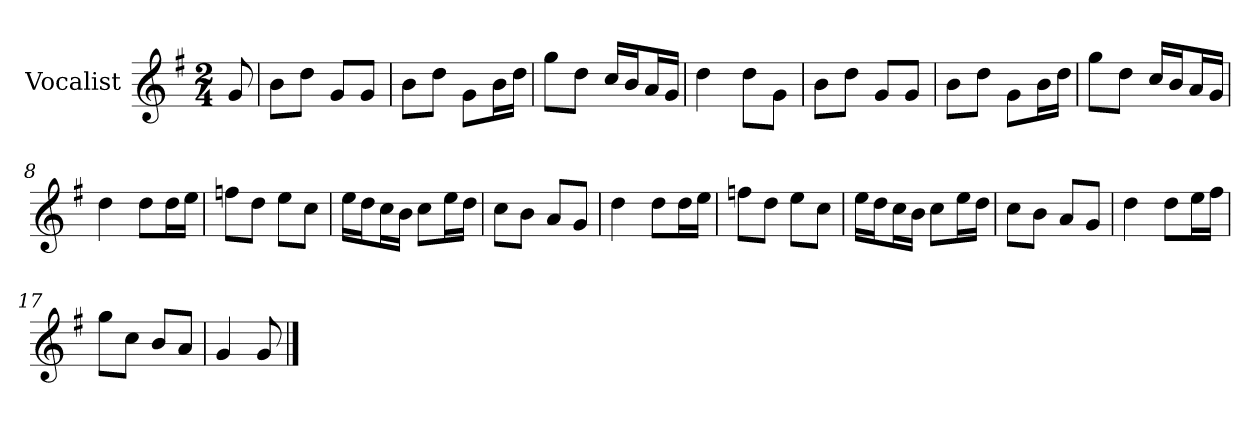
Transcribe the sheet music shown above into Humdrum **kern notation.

**kern
*part1
*staff1
*I"Vocalist
*k[f#]
*G:
*M2/4
=
8g
=1
8bL
8ddJ
8gL
8gJ
=2
8bL
8ddJ
8gL
16bL
16ddJJ
=3
8ggL
8ddJ
16ccLL
16bJ
16aL
16gJJ
=4
4dd
8ddL
8gJ
=5
8bL
8ddJ
8gL
8gJ
=6
8bL
8ddJ
8gL
16bL
16ddJJ
=7
8ggL
8ddJ
16ccLL
16bJ
16aL
16gJJ
=8
4dd
8ddL
16ddL
16eeJJ
=9
8ffnL
8ddJ
8eeL
8ccJ
=10
16eeLL
16ddJ
16ccL
16bJJ
8ccL
16eeL
16ddJJ
=11
8ccL
8bJ
8aL
8gJ
=12
4dd
8ddL
16ddL
16eeJJ
=13
8ffnL
8ddJ
8eeL
8ccJ
=14
16eeLL
16ddJ
16ccL
16bJJ
8ccL
16eeL
16ddJJ
=15
8ccL
8bJ
8aL
8gJ
=16
4dd
8ddL
16eeL
16ff#JJ
=17
8ggL
8ccJ
8bL
8aJ
=18
4g
8g
==
*-
